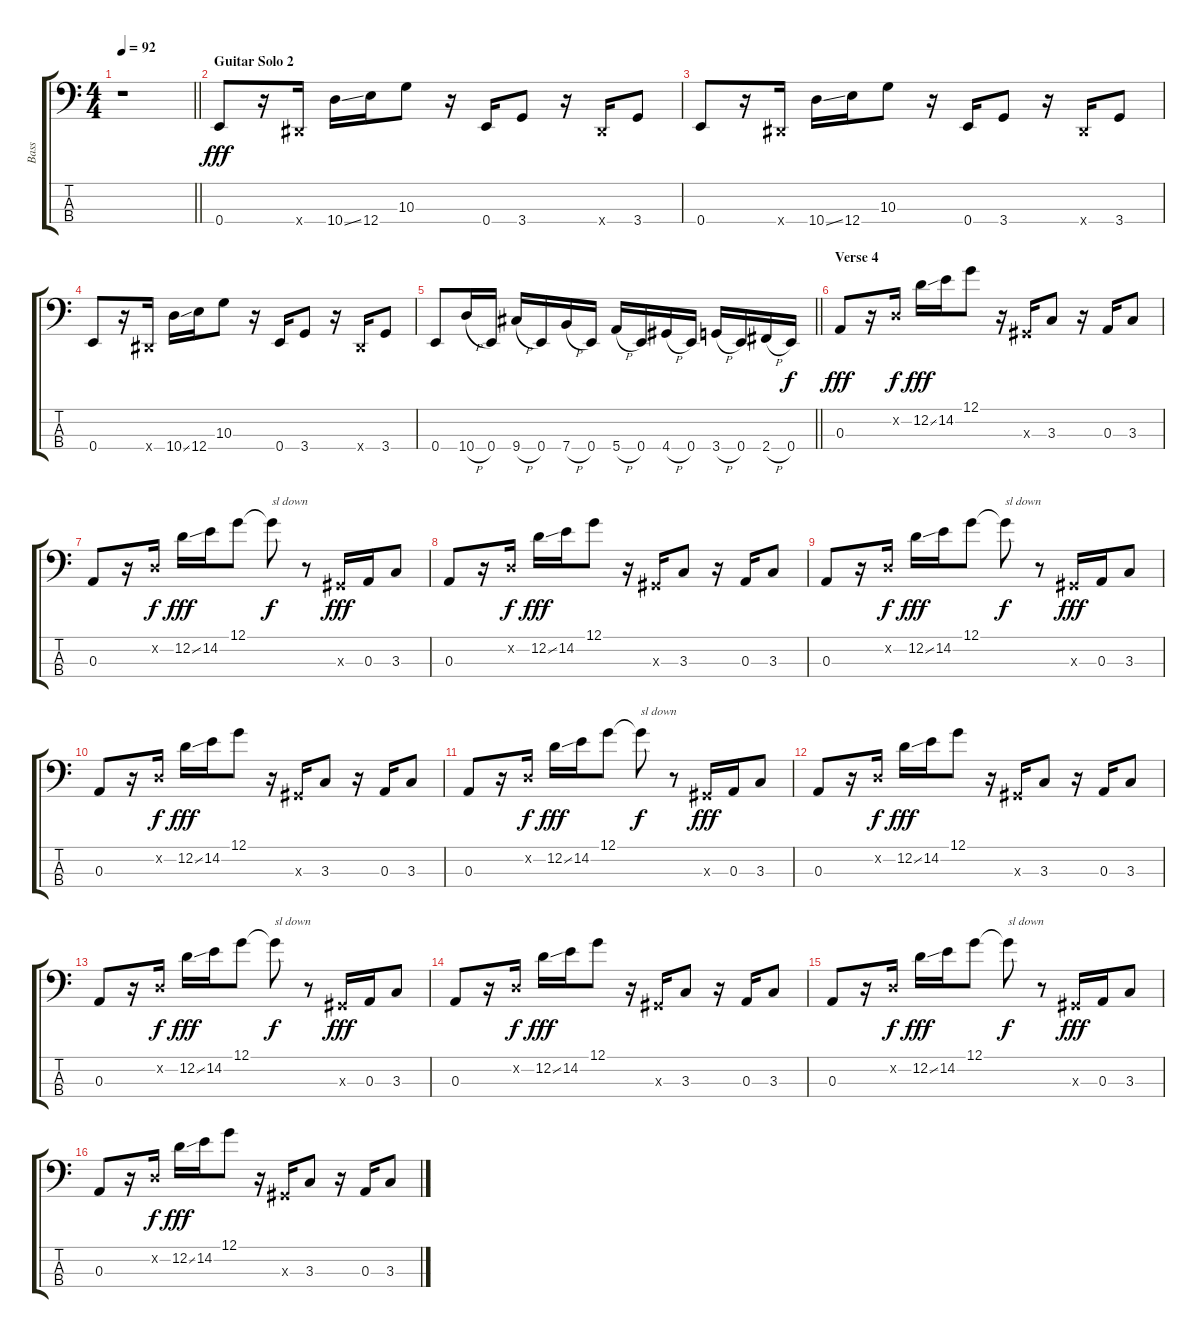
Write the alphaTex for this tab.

\track ("Bass" "Bass") {instrument electricbassfinger}
\staff {score tabs}
\tuning (G2 D2 A1 E1) {hide}
\ts (4 4)
\tempo 92
\clef f4
\barLineRight lightlight
\ks c
r.1{dy fff} |
\section ("" "Guitar Solo 2")
0.4.8 r.16 -1.4{x}.16 10.4{ss}.16 12.4.16 10.3.8 r.16 0.4.16 3.4.8 r.16 -1.4{x}.16 3.4.8 |
0.4.8 r.16 -1.4{x}.16 10.4{ss}.16 12.4.16 10.3.8 r.16 0.4.16 3.4.8 r.16 -1.4{x}.16 3.4.8 |
0.4.8 r.16 -1.4{x}.16 10.4{ss}.16 12.4.16 10.3.8 r.16 0.4.16 3.4.8 r.16 -1.4{x}.16 3.4.8 |
\barLineRight lightlight
0.4.8 10.4{h}.16 0.4.16 9.4{h}.16 0.4.16 7.4{h}.16 0.4.16 5.4{h}.16 0.4.16 4.4{h}.16 0.4.16 3.4{h}.16 0.4.16 2.4{h}.16 0.4.16{dy f} |
\section ("" "Verse 4")
0.3.8{dy fff} r.16 0.2{x}.16{dy f} 12.2{ss}.16{dy fff} 14.2.16 12.1.8 r.16 -1.3{x}.16 3.3.8 r.16 0.3.16 3.3.8 |
0.3.8 r.16 0.2{x}.16{dy f} 12.2{ss}.16{dy fff} 14.2.16 12.1.8 12.1{t}.8{txt "sl down" dy f} r.8 -1.3{x}.16{dy fff} 0.3.16 3.3.8 |
0.3.8 r.16 0.2{x}.16{dy f} 12.2{ss}.16{dy fff} 14.2.16 12.1.8 r.16 -1.3{x}.16 3.3.8 r.16 0.3.16 3.3.8 |
0.3.8 r.16 0.2{x}.16{dy f} 12.2{ss}.16{dy fff} 14.2.16 12.1.8 12.1{t}.8{txt "sl down" dy f} r.8 -1.3{x}.16{dy fff} 0.3.16 3.3.8 |
0.3.8 r.16 0.2{x}.16{dy f} 12.2{ss}.16{dy fff} 14.2.16 12.1.8 r.16 -1.3{x}.16 3.3.8 r.16 0.3.16 3.3.8 |
0.3.8 r.16 0.2{x}.16{dy f} 12.2{ss}.16{dy fff} 14.2.16 12.1.8 12.1{t}.8{txt "sl down" dy f} r.8 -1.3{x}.16{dy fff} 0.3.16 3.3.8 |
0.3.8 r.16 0.2{x}.16{dy f} 12.2{ss}.16{dy fff} 14.2.16 12.1.8 r.16 -1.3{x}.16 3.3.8 r.16 0.3.16 3.3.8 |
0.3.8 r.16 0.2{x}.16{dy f} 12.2{ss}.16{dy fff} 14.2.16 12.1.8 12.1{t}.8{txt "sl down" dy f} r.8 -1.3{x}.16{dy fff} 0.3.16 3.3.8 |
0.3.8 r.16 0.2{x}.16{dy f} 12.2{ss}.16{dy fff} 14.2.16 12.1.8 r.16 -1.3{x}.16 3.3.8 r.16 0.3.16 3.3.8 |
0.3.8 r.16 0.2{x}.16{dy f} 12.2{ss}.16{dy fff} 14.2.16 12.1.8 12.1{t}.8{txt "sl down" dy f} r.8 -1.3{x}.16{dy fff} 0.3.16 3.3.8 |
0.3.8 r.16 0.2{x}.16{dy f} 12.2{ss}.16{dy fff} 14.2.16 12.1.8 r.16 -1.3{x}.16 3.3.8 r.16 0.3.16 3.3.8
